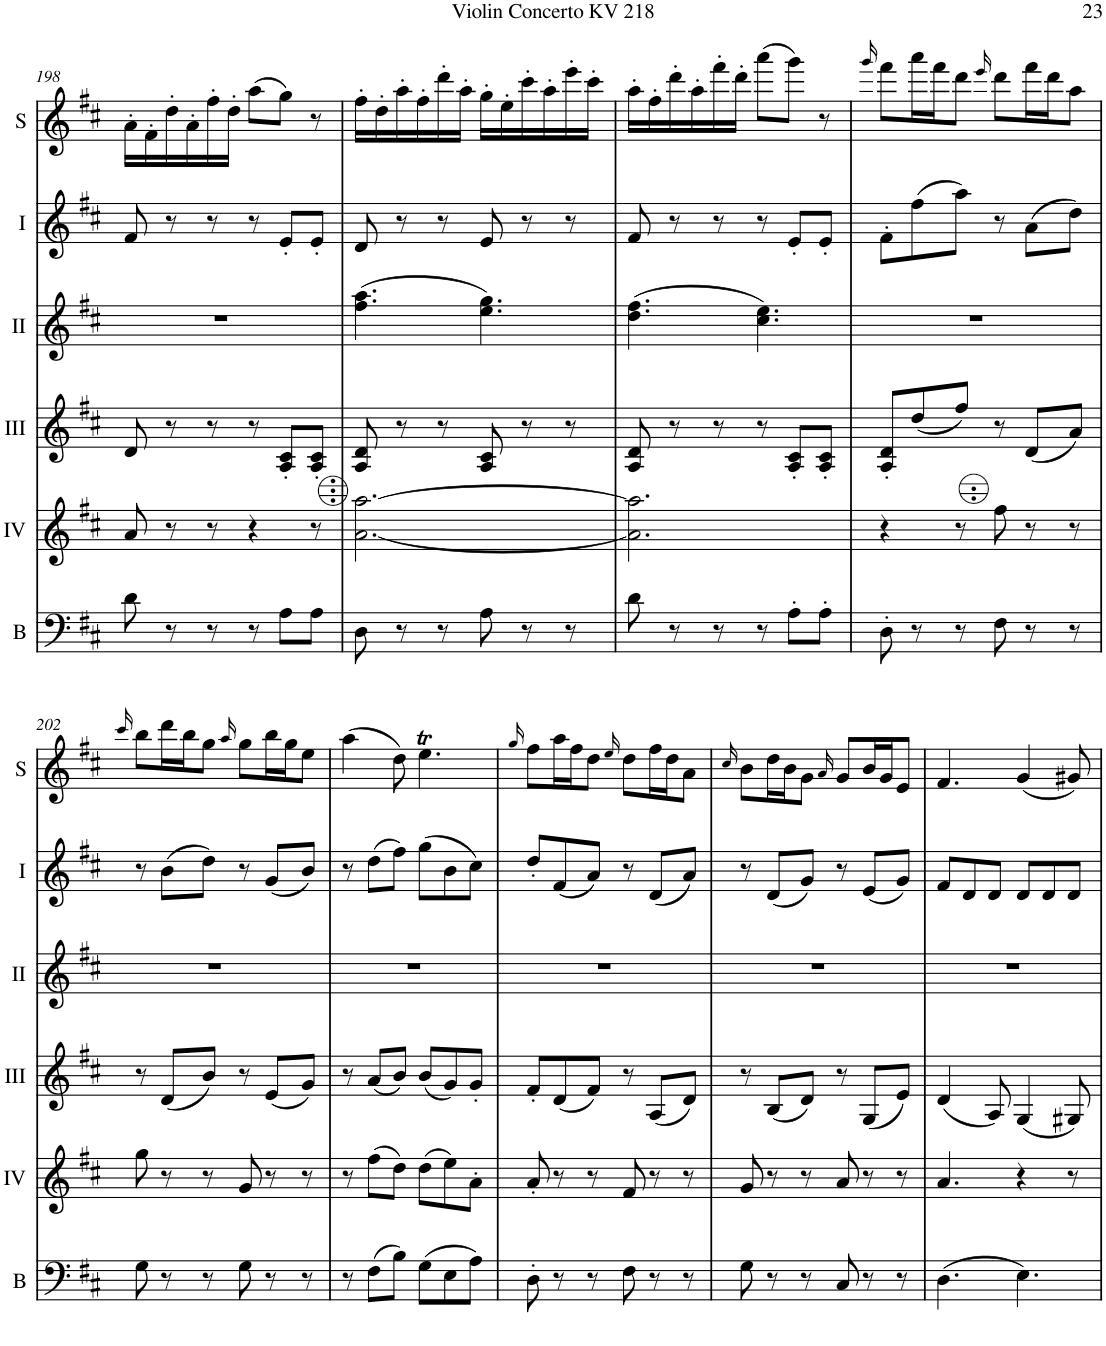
**kern	**kern	**kern	**kern	**kern	**kern
*part6	*part5	*part4	*part3	*part2	*part1
*staff6	*staff5	*staff4	*staff3	*staff2	*staff1
*I"Bass	*I"Acc. 4	*I"Acc. 3	*I"Acc. 2	*I"Acc. 1	*I"Solo
*I'B	*	*	*	*	*I'S
!!LO:PB:g=z
*clefF4	*clefG2	*clefG2	*clefG2	*clefG2	*clefG2
*Trd7c12	*Trd7c12	*	*	*	*
*k[f#c#]	*k[f#c#]	*k[f#c#]	*k[f#c#]	*k[f#c#]	*k[f#c#]
*M6/8	*M6/8	*M6/8	*M6/8	*M6/8	*M6/8
=198	=198	=198	=198	=198	=198
8d\	8a/	8d/	2.r	8f#/	16a'\LL
.	.	.	.	.	16f#'\
8r	8r	8r	.	8r	16dd'\
.	.	.	.	.	16a'\
8r	8r	8r	.	8r	16ff#'\
.	.	.	.	.	16dd'\JJ
8r	4r	8r	.	8r	(8aa\L
8A\L	.	8A/' 8c#/'L	.	8e'/L	8gg\J)
8A\J	8r	8A/' 8c#/'J	.	8e'/J	8r
=199	=199	=199	=199	=199	=199
8D\	[2.a\ [2.aa\	8A/ 8d/	(4.ff#\ 4.aa\	8d/	16ff#'\LL
.	.	.	.	.	16dd'\
8r	.	8r	.	8r	16aa'\
.	.	.	.	.	16ff#'\
8r	.	8r	.	8r	16ddd'\
.	.	.	.	.	16aa'\JJ
8A\	.	8A/ 8c#/	4.ee\ 4.gg\)	8e/	16gg'\LL
.	.	.	.	.	16ee'\
8r	.	8r	.	8r	16ccc#'\
.	.	.	.	.	16aa'\
8r	.	8r	.	8r	16eee'\
.	.	.	.	.	16ccc#'\JJ
=200	=200	=200	=200	=200	=200
8d\	2.a\] 2.aa\]	8A/ 8d/	(4.dd\ 4.ff#\	8f#/	16aa'\LL
.	.	.	.	.	16ff#'\
8r	.	8r	.	8r	16ddd'\
.	.	.	.	.	16aa'\
8r	.	8r	.	8r	16fff#'\
.	.	.	.	.	16ddd'\JJ
8r	.	8r	4.cc#\ 4.ee\)	8r	(8aaa\L
8A'\L	.	8A/' 8c#/'L	.	8e'/L	8ggg\J)
8A'\J	.	8A/' 8c#/'J	.	8e'/J	8r
=201	=201	=201	=201	=201	=201
.	.	.	.	.	16qggg/
8D'\	4r	8A/' 8d/'L	2.r	8f#'\L	8fff#\L
8r	.	(8dd/	.	(8ff#\	16aaa\L
.	.	.	.	.	16fff#\J
8r	8r	8ff#/J)	.	8aa\J)	8ddd\J
.	.	.	.	.	16qeee/
8F#\	8ff#\	8r	.	8r	8ddd\L
8r	8r	(8d/L	.	(8a\L	16fff#\L
.	.	.	.	.	16ddd\J
8r	8r	8a/J)	.	8dd\J)	8aa\J
!!LO:LB:g=z
=202	=202	=202	=202	=202	=202
.	.	.	.	.	16qccc#/
8G\	8gg\	8r	2.r	8r	8bb\L
8r	8r	(8d/L	.	(8b\L	16ddd\L
.	.	.	.	.	16bb\J
8r	8r	8b/J)	.	8dd\J)	8gg\J
.	.	.	.	.	16qaa/
8G\	8g/	8r	.	8r	8gg\L
8r	8r	(8e/L	.	(8g/L	16bb\L
.	.	.	.	.	16gg\J
8r	8r	8g/J)	.	8b/J)	8ee\J
=203	=203	=203	=203	=203	=203
8r	8r	8r	2.r	8r	(4aa\
(8F#\L	(8ff#\L	(8a/L	.	(8dd\L	.
8B\J)	8dd\J)	8b/J)	.	8ff#\J)	8dd\)
(8G\L	(8dd\L	(8b/L	.	(8gg\L	4.eeT\
8E\	8ee\)	8g/)	.	8b\	.
8A\J)	8a'\J	8g'/J	.	8cc#\J)	.
=204	=204	=204	=204	=204	=204
.	.	.	.	.	16qgg/
8D'\	8a'/	8f#'/L	2.r	8dd'/L	8ff#\L
8r	8r	(8d/	.	(8f#/	16aa\L
.	.	.	.	.	16ff#\J
8r	8r	8f#/J)	.	8a/J)	8dd\J
.	.	.	.	.	16qee/
8F#\	8f#/	8r	.	8r	8dd\L
8r	8r	(8A/L	.	(8d/L	16ff#\L
.	.	.	.	.	16dd\J
8r	8r	8d/J)	.	8a/J)	8a\J
=205	=205	=205	=205	=205	=205
.	.	.	.	.	16qcc#/
8G\	8g/	8r	2.r	8r	8b\L
8r	8r	(8B/L	.	(8d/L	16dd\L
.	.	.	.	.	16b\J
8r	8r	8d/J)	.	8g/J)	8g\J
.	.	.	.	.	16qa/
8C#/	8a/	8r	.	8r	8g/L
8r	8r	(8G/L	.	(8e/L	16b/L
.	.	.	.	.	16g/J
8r	8r	8e/J)	.	8g/J)	8e/J
=206	=206	=206	=206	=206	=206
(4.D\	4.a/	(4d/	2.r	8f#/L	4.f#/
.	.	.	.	8d/	.
.	.	8A/)	.	8d/J	.
4.E\)	4r	(4G/	.	8d/L	(4g/
.	.	.	.	8d/	.
.	8r	8G#X/)	.	8d/J	8g#X/)
=	=	=	=	=	=
*-	*-	*-	*-	*-	*-
